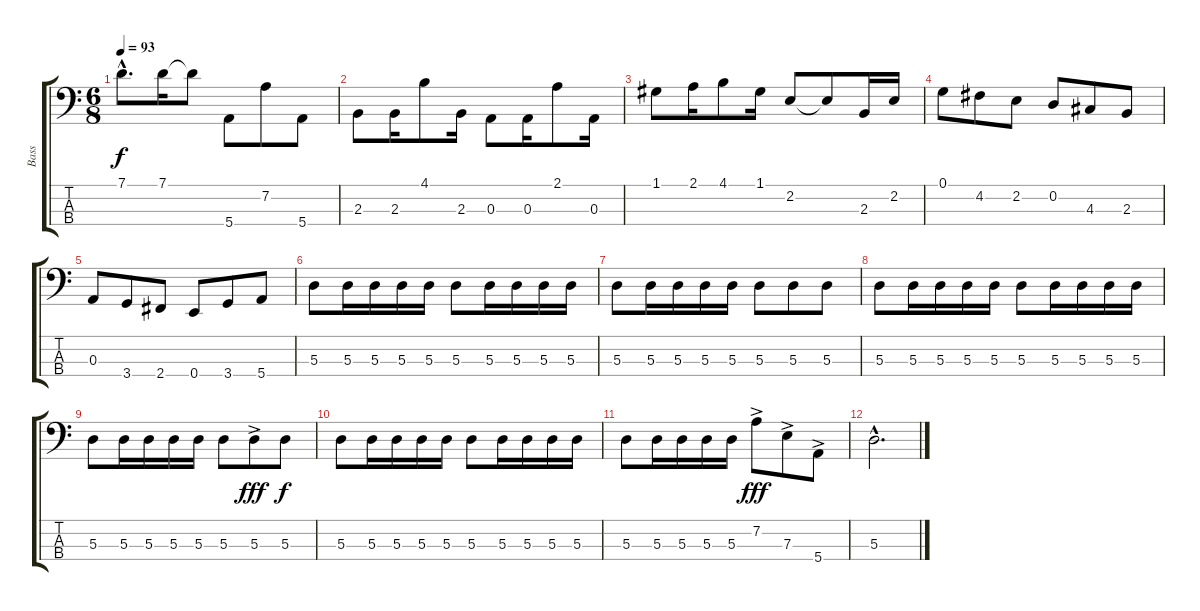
\track ("Bass" "Bass") {instrument acousticguitarnylon}
\staff {score tabs}
\tuning (G2 D2 A1 E1) {hide}
\ts (6 8)
\tempo 93
\clef f4
\ks c
7.1{hac}.8{d dy f} 7.1.16 7.1{t}.8 5.4.8 7.2.8 5.4.8 |
2.3.8 2.3.16 4.1.8 2.3.16 0.3.8 0.3.16 2.1.8 0.3.16 |
1.1.8 2.1.16 4.1.8 1.1.16 2.2.8 2.2{t}.8 2.3.16 2.2.16 |
0.1.8 4.2.8 2.2.8 0.2.8 4.3.8 2.3.8 |
0.3.8 3.4.8 2.4.8 0.4.8 3.4.8 5.4.8 |
5.3.8 5.3.16 5.3.16 5.3.16 5.3.16 5.3.8 5.3.16 5.3.16 5.3.16 5.3.16 |
5.3.8 5.3.16 5.3.16 5.3.16 5.3.16 5.3.8 5.3.8 5.3.8 |
5.3.8 5.3.16 5.3.16 5.3.16 5.3.16 5.3.8 5.3.16 5.3.16 5.3.16 5.3.16 |
5.3.8 5.3.16 5.3.16 5.3.16 5.3.16 5.3.8 5.3{ac}.8{dy fff} 5.3.8{dy f} |
5.3.8 5.3.16 5.3.16 5.3.16 5.3.16 5.3.8 5.3.16 5.3.16 5.3.16 5.3.16 |
5.3.8{txt ""} 5.3.16 5.3.16 5.3.16 5.3.16 7.2{ac}.8{dy fff} 7.3{ac}.8 5.4{ac}.8 |
5.3{hac}.2{d}
